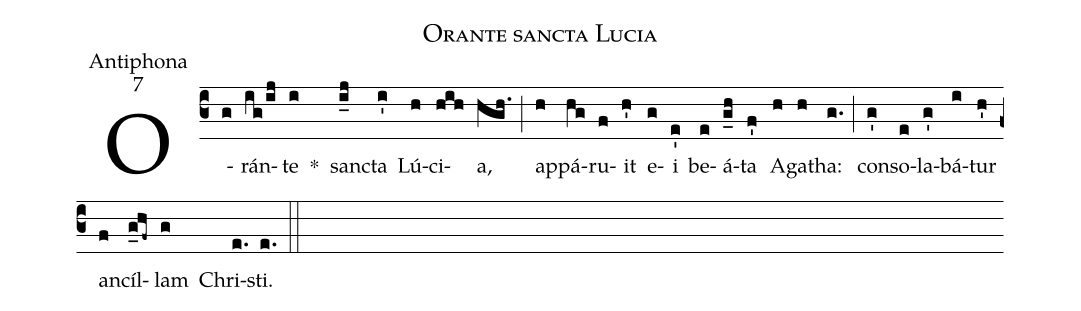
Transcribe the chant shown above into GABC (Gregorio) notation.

name:Orante sancta Lucia;
office-part:Antiphona;
mode:7;
%%
(c3) O(g)rán(ig/ij)te(i) *() san(i_j)cta(i') Lú(h)ci(hih)a,(hgh.) (;) ap(h)pá(hg)ru(f)it(h') e(g)i(e') be(e)á(g_h)ta(f') A(h)ga(h)tha:(g.) (;) con(g')so(e)la(g')bá(i)tur(h') an(f)cíl(g_hf~)lam(g) Chri(e.)sti.(e.) (::)
